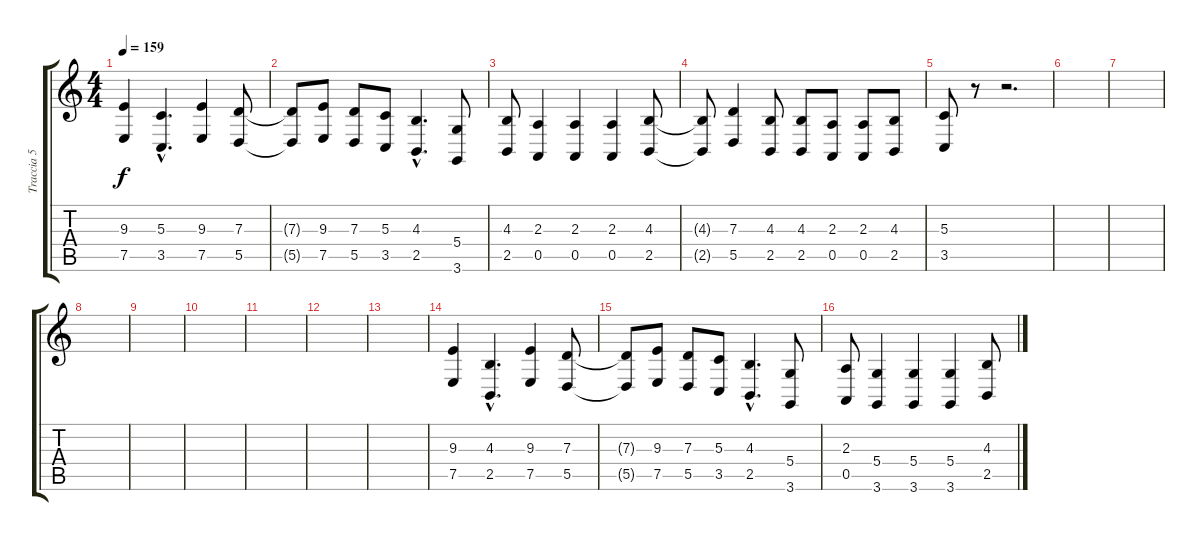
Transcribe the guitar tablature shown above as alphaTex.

\track ("Traccia 5" "Traccia 5") {instrument lead1square}
\staff {score tabs}
\tuning (E4 B3 G3 D3 A2 E2) {hide}
\ts (4 4)
\tempo 159
\clef g2
\ks c
(9.3 7.5).4{dy f} (5.3{hac} 3.5{hac}).4{d} (9.3 7.5).4 (7.3 5.5).8 |
(7.3{t} 5.5{t}).8 (9.3 7.5).8 (7.3 5.5).8 (5.3 3.5).8 (4.3{hac} 2.5{hac}).4{d} (5.4 3.6).8 |
(4.3 2.5).8 (2.3 0.5).4 (2.3 0.5).4 (2.3 0.5).4 (4.3 2.5).8 |
(4.3{t} 2.5{t}).8 (7.3 5.5).4 (4.3 2.5).8 (4.3 2.5).8 (2.3 0.5).8 (2.3 0.5).8 (4.3 2.5).8 |
(5.3 3.5).8 r.8 r.2{d} |
|
|
|
|
|
|
|
|
(9.3 7.5).4 (4.3{hac} 2.5{hac}).4{d} (9.3 7.5).4 (7.3 5.5).8 |
(7.3{t} 5.5{t}).8 (9.3 7.5).8 (7.3 5.5).8 (5.3 3.5).8 (4.3{hac} 2.5{hac}).4{d} (5.4 3.6).8 |
(2.3 0.5).8 (5.4 3.6).4 (5.4 3.6).4 (5.4 3.6).4 (4.3 2.5).8
